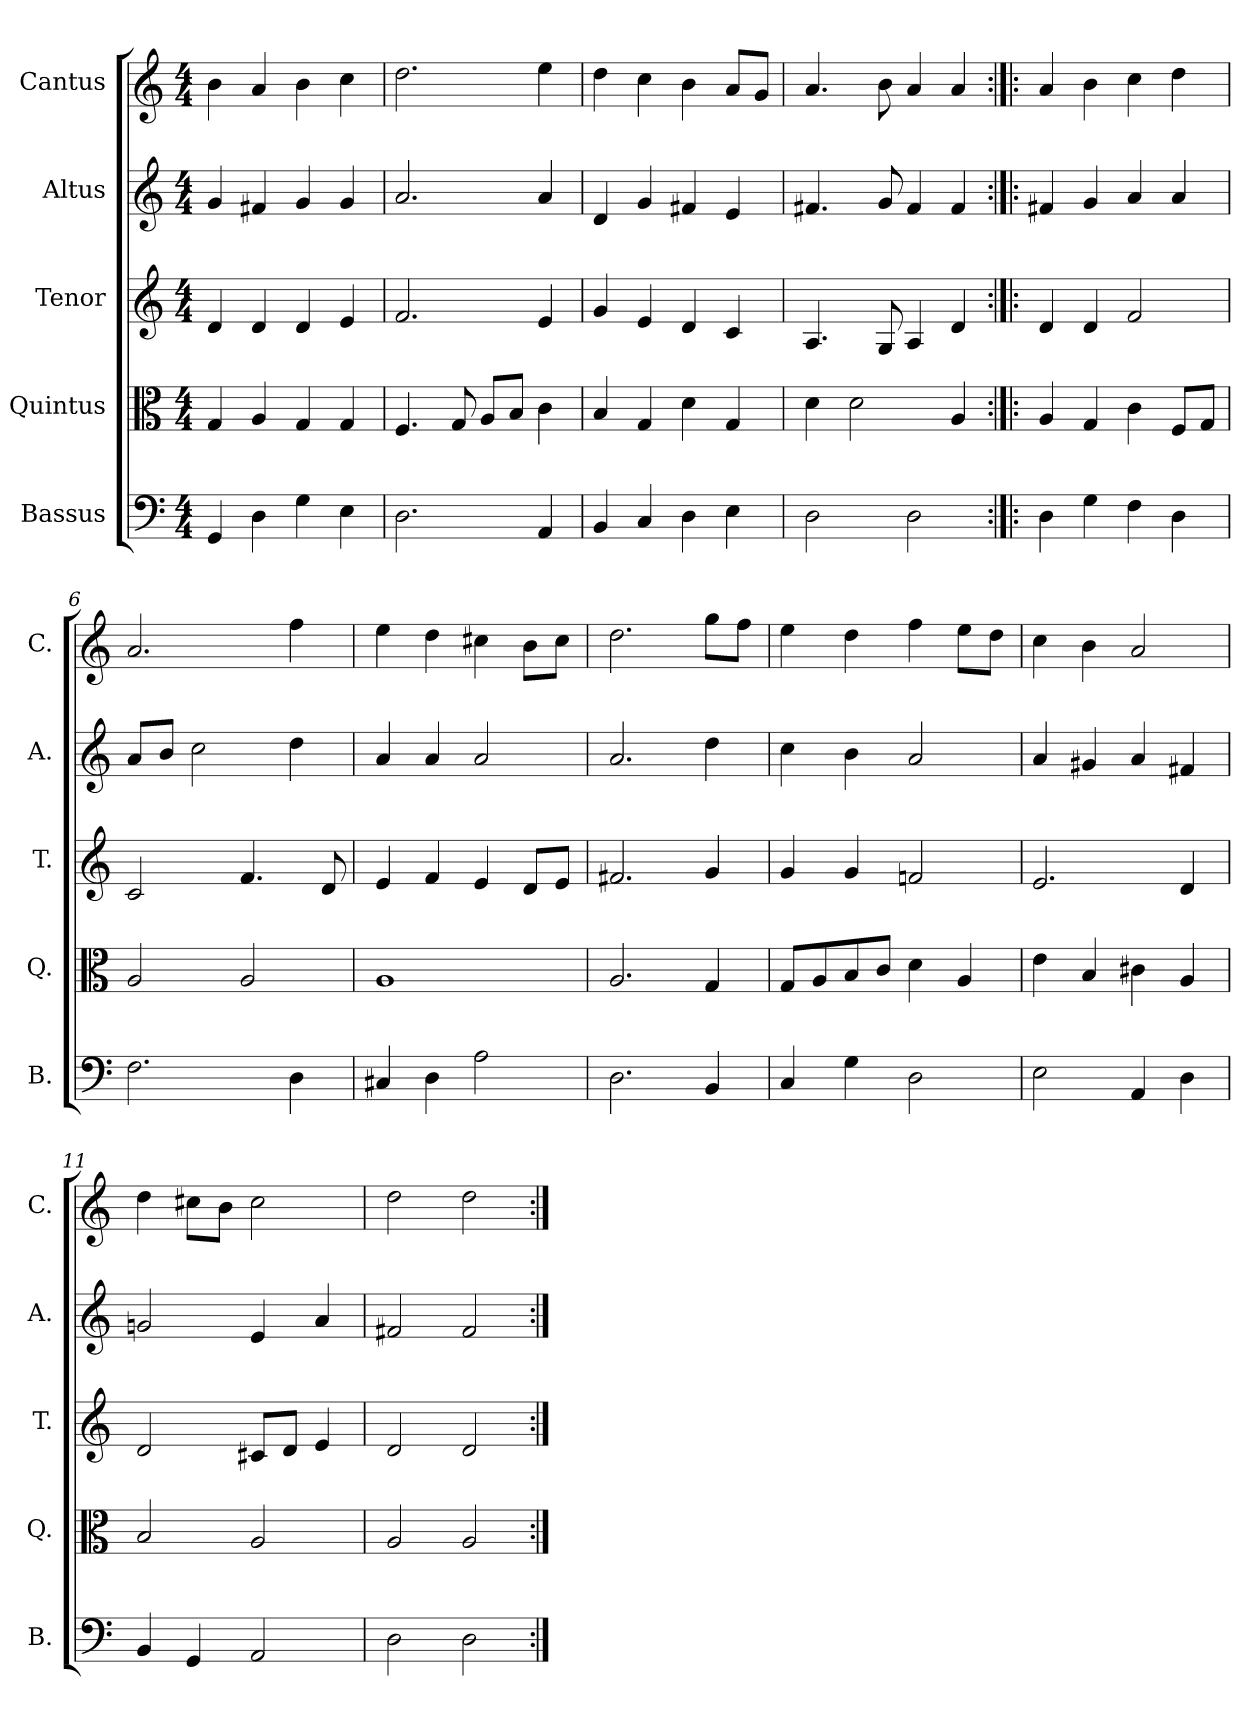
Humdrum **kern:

**kern	**kern	**kern	**kern	**kern
*part5	*part4	*part3	*part2	*part1
*staff5	*staff4	*staff3	*staff2	*staff1
*I"Bassus	*I"Quintus	*I"Tenor	*I"Altus	*I"Cantus
*I'B.	*I'Q.	*I'T.	*I'A.	*I'C.
*clefF4	*clefC3	*clefG2	*clefG2	*clefG2
*k[]	*k[]	*k[]	*k[]	*k[]
*M4/4	*M4/4	*M4/4	*M4/4	*M4/4
=1	=1	=1	=1	=1
4GG/	4G/	4d/	4g/	4b\
4D\	4A/	4d/	4f#X/	4a/
4G\	4G/	4d/	4g/	4b\
4E\	4G/	4e/	4g/	4cc\
=2	=2	=2	=2	=2
2.D\	4.F/	2.f/	2.a/	2.dd\
.	8G/	.	.	.
.	8A/L	.	.	.
.	8B/J	.	.	.
4AA/	4c\	4e/	4a/	4ee\
=3	=3	=3	=3	=3
4BB/	4B/	4g/	4d/	4dd\
4C/	4G/	4e/	4g/	4cc\
4D\	4d\	4d/	4f#X/	4b\
4E\	4G/	4c/	4e/	8a/L
.	.	.	.	8g/J
=4	=4	=4	=4	=4
2D\	4d\	4.A/	4.f#X/	4.a/
.	2d\	.	.	.
.	.	8G/	8g/	8b\
2D\	.	4A/	4f#/	4a/
.	4A/	4d/	4f#/	4a/
=5:|!|:	=5:|!|:	=5:|!|:	=5:|!|:	=5:|!|:
4D\	4A/	4d/	4f#X/	4a/
4G\	4G/	4d/	4g/	4b\
4F\	4c\	2f/	4a/	4cc\
4D\	8F/L	.	4a/	4dd\
.	8G/J	.	.	.
=6	=6	=6	=6	=6
2.F\	2A/	2c/	8a/L	2.a/
.	.	.	8b/J	.
.	.	.	2cc\	.
.	2A/	4.f/	.	.
4D\	.	.	4dd\	4ff\
.	.	8d/	.	.
!!LO:LB:g=z
=7	=7	=7	=7	=7
4C#X/	1A	4e/	4a/	4ee\
4D\	.	4f/	4a/	4dd\
2A\	.	4e/	2a/	4cc#X\
.	.	8d/L	.	8b\L
.	.	8e/J	.	8cc#\J
=8	=8	=8	=8	=8
2.D\	2.A/	2.f#X/	2.a/	2.dd\
4BB/	4G/	4g/	4dd\	8gg\L
.	.	.	.	8ff\J
=9	=9	=9	=9	=9
4C/	8G/L	4g/	4cc\	4ee\
.	8A/	.	.	.
4G\	8B/	4g/	4b\	4dd\
.	8c/J	.	.	.
2D\	4d\	2fn/	2a/	4ff\
.	4A/	.	.	8ee\L
.	.	.	.	8dd\J
=10	=10	=10	=10	=10
2E\	4e\	2.e/	4a/	4cc\
.	4B/	.	4g#X/	4b\
4AA/	4c#X\	.	4a/	2a/
4D\	4A/	4d/	4f#X/	.
=11	=11	=11	=11	=11
4BB/	2B/	2d/	2gn/	4dd\
4GG/	.	.	.	8cc#X\L
.	.	.	.	8b\J
2AA/	2A/	8c#X/L	4e/	2cc#\
.	.	8d/J	.	.
.	.	4e/	4a/	.
=12	=12	=12	=12	=12
2D\	2A/	2d/	2f#X/	2dd\
2D\	2A/	2d/	2f#/	2dd\
=:|!	=:|!	=:|!	=:|!	=:|!
*-	*-	*-	*-	*-
